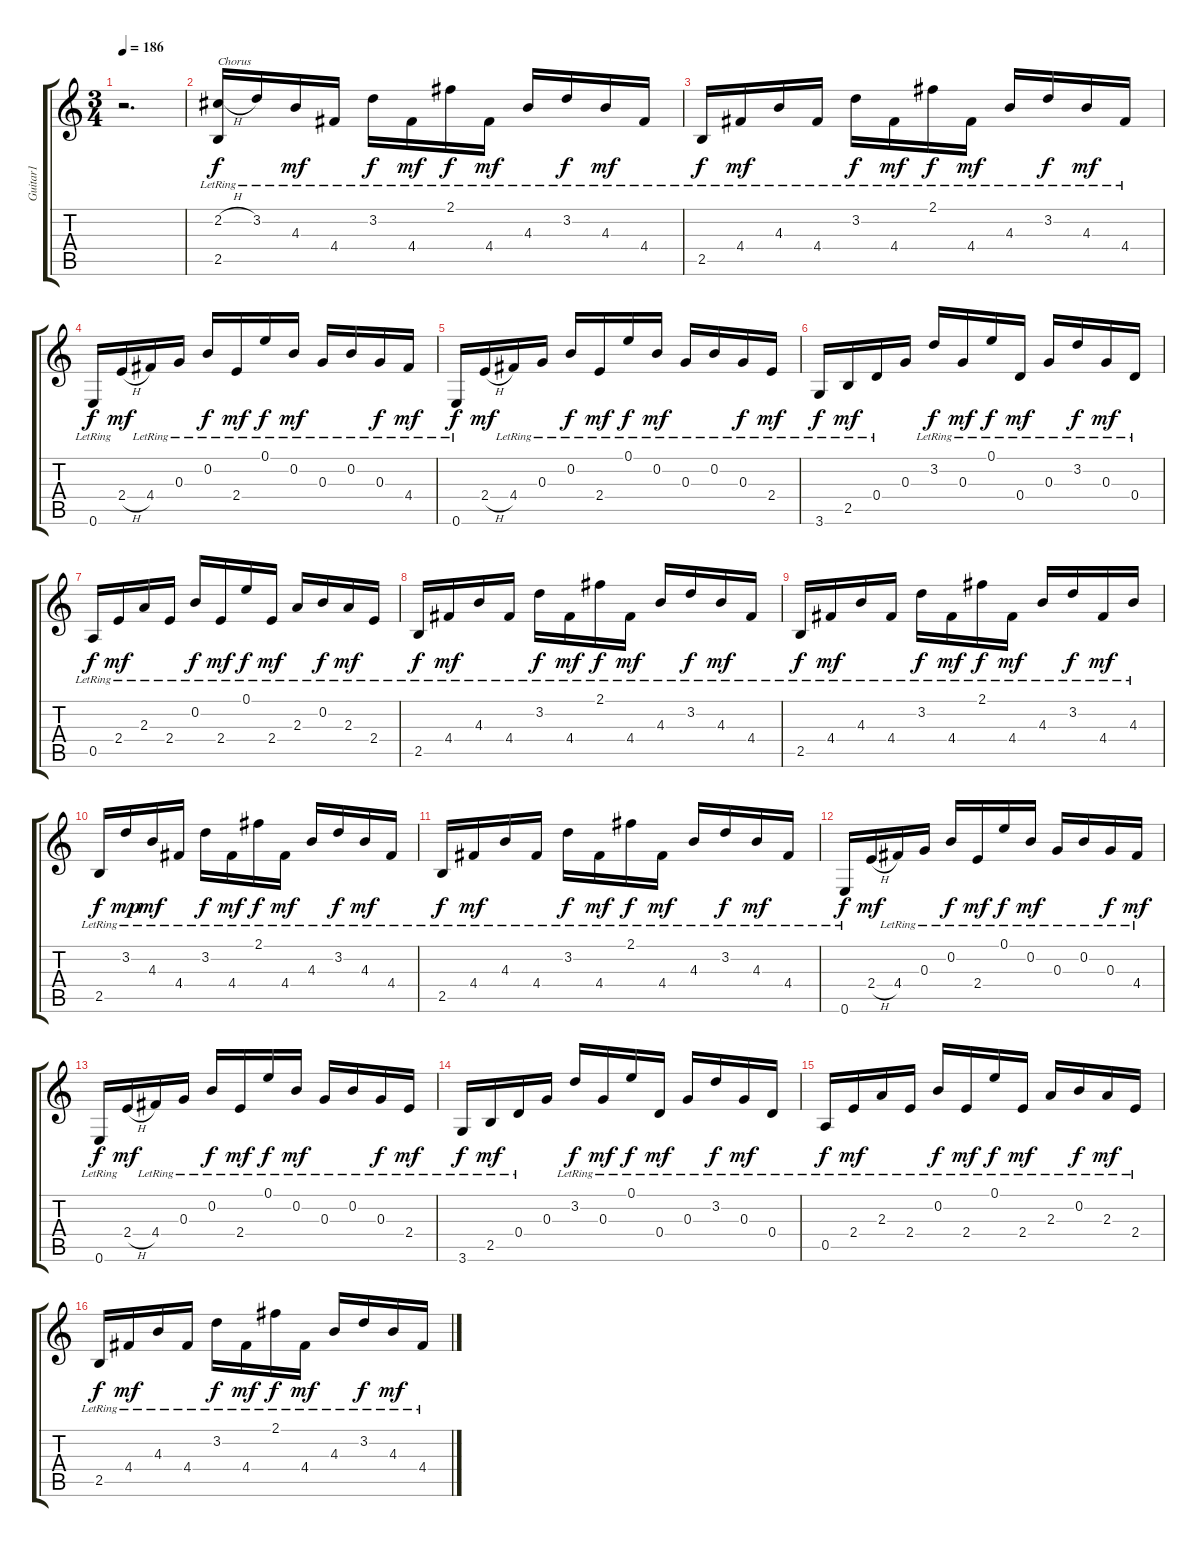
\track ("Guitar1" "Guitar1") {instrument distortionguitar}
\staff {score tabs}
\tuning (E4 B3 G3 D3 A2 E2) {hide}
\ts (3 4)
\tempo 186
\tempo 84
\tempo 186
\clef g2
\ks c
r.2{d dy f instrument distortionguitar} |
(2.2{h} 2.5{lr}).16{txt "Chorus" instrument acousticguitarnylon} 3.2{lr}.16 4.3{lr}.16{dy mf} 4.4{lr}.16 3.2{lr}.16{dy f} 4.4{lr}.16{dy mf} 2.1{lr}.16{dy f} 4.4{lr}.16{dy mf} 4.3{lr}.16 3.2{lr}.16{dy f} 4.3{lr}.16{dy mf} 4.4{lr}.16 |
2.5{lr}.16{dy f} 4.4{lr}.16{dy mf} 4.3{lr}.16 4.4{lr}.16 3.2{lr}.16{dy f} 4.4{lr}.16{dy mf} 2.1{lr}.16{dy f} 4.4{lr}.16{dy mf} 4.3{lr}.16 3.2{lr}.16{dy f} 4.3{lr}.16{dy mf} 4.4{lr}.16 |
0.6{lr}.16{dy f} 2.4{h}.16{dy mf} 4.4{lr}.16 0.3{lr}.16 0.2{lr}.16{dy f} 2.4{lr}.16{dy mf} 0.1{lr}.16{dy f} 0.2{lr}.16{dy mf} 0.3{lr}.16 0.2{lr}.16 0.3{lr}.16{dy f} 4.4{lr}.16{dy mf} |
0.6{lr}.16{dy f} 2.4{h}.16{dy mf} 4.4{lr}.16 0.3{lr}.16 0.2{lr}.16{dy f} 2.4{lr}.16{dy mf} 0.1{lr}.16{dy f} 0.2{lr}.16{dy mf} 0.3{lr}.16 0.2{lr}.16 0.3{lr}.16{dy f} 2.4{lr}.16{dy mf} |
3.6{lr}.16{dy f} 2.5{lr}.16{dy mf} 0.4{lr}.16 0.3.16 3.2{lr}.16{dy f} 0.3{lr}.16{dy mf} 0.1{lr}.16{dy f} 0.4{lr}.16{dy mf} 0.3{lr}.16 3.2{lr}.16{dy f} 0.3{lr}.16{dy mf} 0.4{lr}.16 |
0.5{lr}.16{dy f} 2.4{lr}.16{dy mf} 2.3{lr}.16 2.4{lr}.16 0.2{lr}.16{dy f} 2.4{lr}.16{dy mf} 0.1{lr}.16{dy f} 2.4{lr}.16{dy mf} 2.3{lr}.16 0.2{lr}.16{dy f} 2.3{lr}.16{dy mf} 2.4{lr}.16 |
2.5{lr}.16{dy f} 4.4{lr}.16{dy mf} 4.3{lr}.16 4.4{lr}.16 3.2{lr}.16{dy f} 4.4{lr}.16{dy mf} 2.1{lr}.16{dy f} 4.4{lr}.16{dy mf} 4.3{lr}.16 3.2{lr}.16{dy f} 4.3{lr}.16{dy mf} 4.4{lr}.16 |
2.5{lr}.16{dy f} 4.4{lr}.16{dy mf} 4.3{lr}.16 4.4{lr}.16 3.2{lr}.16{dy f} 4.4{lr}.16{dy mf} 2.1{lr}.16{dy f} 4.4{lr}.16{dy mf} 4.3{lr}.16 3.2{lr}.16{dy f} 4.4{lr}.16{dy mf} 4.3{lr}.16 |
2.5{lr}.16{dy f} 3.2{lr}.16{dy mp} 4.3{lr}.16{dy mf} 4.4{lr}.16 3.2{lr}.16{dy f} 4.4{lr}.16{dy mf} 2.1{lr}.16{dy f} 4.4{lr}.16{dy mf} 4.3{lr}.16 3.2{lr}.16{dy f} 4.3{lr}.16{dy mf} 4.4{lr}.16 |
2.5{lr}.16{dy f} 4.4{lr}.16{dy mf} 4.3{lr}.16 4.4{lr}.16 3.2{lr}.16{dy f} 4.4{lr}.16{dy mf} 2.1{lr}.16{dy f} 4.4{lr}.16{dy mf} 4.3{lr}.16 3.2{lr}.16{dy f} 4.3{lr}.16{dy mf} 4.4{lr}.16 |
0.6{lr}.16{dy f} 2.4{h}.16{dy mf} 4.4{lr}.16 0.3{lr}.16 0.2{lr}.16{dy f} 2.4{lr}.16{dy mf} 0.1{lr}.16{dy f} 0.2{lr}.16{dy mf} 0.3{lr}.16 0.2{lr}.16 0.3{lr}.16{dy f} 4.4{lr}.16{dy mf} |
0.6{lr}.16{dy f} 2.4{h}.16{dy mf} 4.4{lr}.16 0.3{lr}.16 0.2{lr}.16{dy f} 2.4{lr}.16{dy mf} 0.1{lr}.16{dy f} 0.2{lr}.16{dy mf} 0.3{lr}.16 0.2{lr}.16 0.3{lr}.16{dy f} 2.4{lr}.16{dy mf} |
3.6{lr}.16{dy f} 2.5{lr}.16{dy mf} 0.4{lr}.16 0.3.16 3.2{lr}.16{dy f} 0.3{lr}.16{dy mf} 0.1{lr}.16{dy f} 0.4{lr}.16{dy mf} 0.3{lr}.16 3.2{lr}.16{dy f} 0.3{lr}.16{dy mf} 0.4{lr}.16 |
0.5{lr}.16{dy f} 2.4{lr}.16{dy mf} 2.3{lr}.16 2.4{lr}.16 0.2{lr}.16{dy f} 2.4{lr}.16{dy mf} 0.1{lr}.16{dy f} 2.4{lr}.16{dy mf} 2.3{lr}.16 0.2{lr}.16{dy f} 2.3{lr}.16{dy mf} 2.4{lr}.16 |
2.5{lr}.16{dy f} 4.4{lr}.16{dy mf} 4.3{lr}.16 4.4{lr}.16 3.2{lr}.16{dy f} 4.4{lr}.16{dy mf} 2.1{lr}.16{dy f} 4.4{lr}.16{dy mf} 4.3{lr}.16 3.2{lr}.16{dy f} 4.3{lr}.16{dy mf} 4.4{lr}.16
